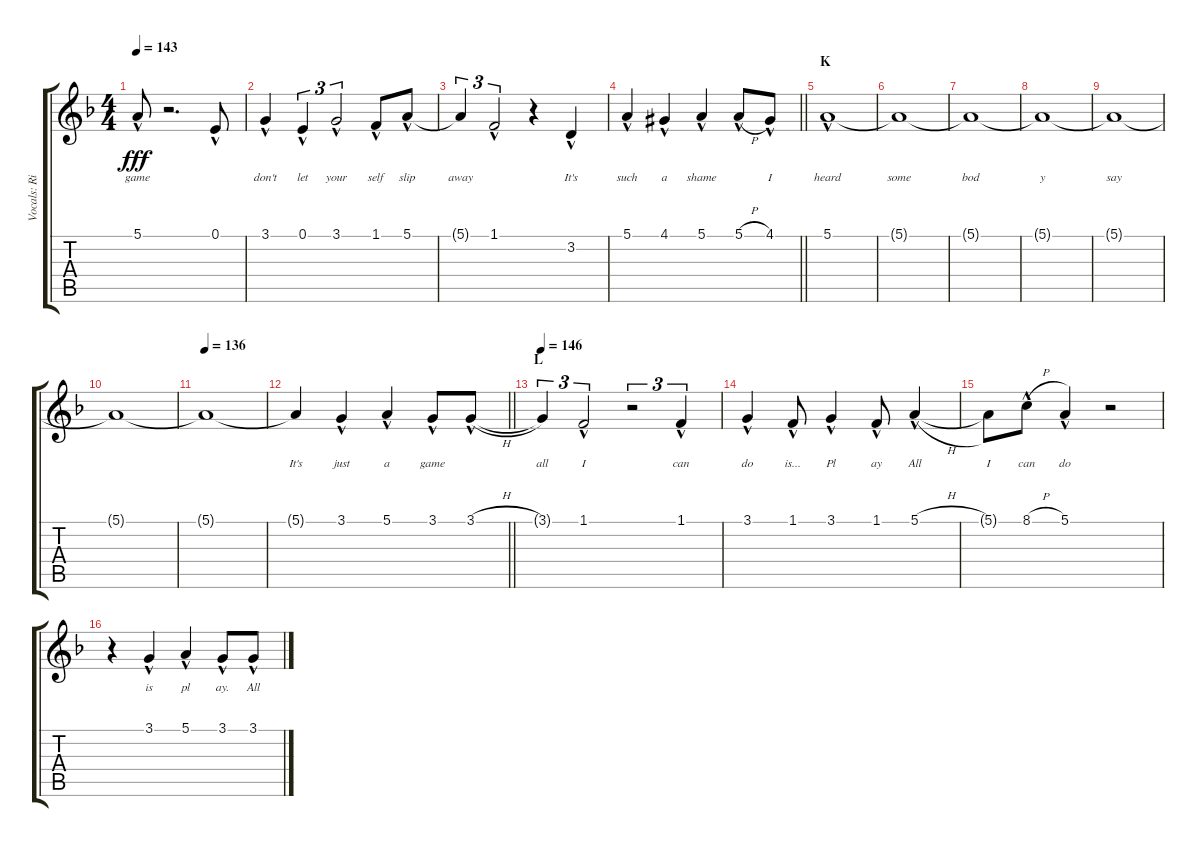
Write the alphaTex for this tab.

\track ("Vocals: Rik" "Vocals: Ri") {instrument lead2sawtooth}
\staff {score tabs}
\tuning (E4 B3 G3 D3 A2 E2) {hide}
\ts (4 4)
\tempo 143
\clef g2
\ks f
5.1{hac}.8{lyrics (0 "game") lyrics (1 "") lyrics (2 "") lyrics (3 "") lyrics (4 "") dy fff} r.2{d} 0.1{hac}.8{lyrics (0 "") lyrics (1 "") lyrics (2 "") lyrics (3 "") lyrics (4 "")} |
3.1{hac}.4{lyrics (0 "don't") lyrics (1 "") lyrics (2 "") lyrics (3 "") lyrics (4 "")} 0.1{hac}.4{tu (3 2) lyrics (0 "let") lyrics (1 "") lyrics (2 "") lyrics (3 "") lyrics (4 "") beam merge} 3.1{hac}.2{tu (3 2) lyrics (0 "your") lyrics (1 "") lyrics (2 "") lyrics (3 "") lyrics (4 "")} 1.1{hac}.8{lyrics (0 "self") lyrics (1 "") lyrics (2 "") lyrics (3 "") lyrics (4 "")} 5.1{hac}.8{lyrics (0 "slip") lyrics (1 "") lyrics (2 "") lyrics (3 "") lyrics (4 "")} |
5.1{t}.4{tu (3 2) lyrics (0 "away") lyrics (1 "") lyrics (2 "") lyrics (3 "") lyrics (4 "")} 1.1{hac}.2{tu (3 2) lyrics (0 "") lyrics (1 "") lyrics (2 "") lyrics (3 "") lyrics (4 "")} r.4 3.2{hac}.4{lyrics (0 "It's") lyrics (1 "") lyrics (2 "") lyrics (3 "") lyrics (4 "")} |
\barLineRight lightlight
5.1{hac}.4{lyrics (0 "such") lyrics (1 "") lyrics (2 "") lyrics (3 "") lyrics (4 "")} 4.1{hac acc #}.4{lyrics (0 "a") lyrics (1 "") lyrics (2 "") lyrics (3 "") lyrics (4 "")} 5.1{hac}.4{lyrics (0 "shame") lyrics (1 "") lyrics (2 "") lyrics (3 "") lyrics (4 "")} 5.1{h hac}.8{lyrics (0 "") lyrics (1 "") lyrics (2 "") lyrics (3 "") lyrics (4 "")} 4.1{hac acc #}.8{lyrics (0 "I") lyrics (1 "") lyrics (2 "") lyrics (3 "") lyrics (4 "")} |
\section ("" "K")
5.1{hac}.1{lyrics (0 "heard") lyrics (1 "") lyrics (2 "") lyrics (3 "") lyrics (4 "") volume 3} |
5.1{t}.1{lyrics (0 "some") lyrics (1 "") lyrics (2 "") lyrics (3 "") lyrics (4 "")} |
5.1{t}.1{lyrics (0 "bod") lyrics (1 "") lyrics (2 "") lyrics (3 "") lyrics (4 "")} |
5.1{t}.1{lyrics (0 "y") lyrics (1 "") lyrics (2 "") lyrics (3 "") lyrics (4 "")} |
5.1{t}.1{lyrics (0 "say") lyrics (1 "") lyrics (2 "") lyrics (3 "") lyrics (4 "") volume 16} |
5.1{t}.1{lyrics (0 "") lyrics (1 "") lyrics (2 "") lyrics (3 "") lyrics (4 "")} |
\tempo 136
5.1{t}.1{lyrics (0 "") lyrics (1 "") lyrics (2 "") lyrics (3 "") lyrics (4 "")} |
\barLineRight lightlight
5.1{t}.4{lyrics (0 "It's") lyrics (1 "") lyrics (2 "") lyrics (3 "") lyrics (4 "")} 3.1{hac}.4{lyrics (0 "just") lyrics (1 "") lyrics (2 "") lyrics (3 "") lyrics (4 "")} 5.1{hac}.4{lyrics (0 "a") lyrics (1 "") lyrics (2 "") lyrics (3 "") lyrics (4 "")} 3.1{hac}.8{lyrics (0 "game") lyrics (1 "") lyrics (2 "") lyrics (3 "") lyrics (4 "")} 3.1{h hac}.8{lyrics (0 "") lyrics (1 "") lyrics (2 "") lyrics (3 "") lyrics (4 "")} |
\section ("" "L")
\tempo 146
3.1{t}.4{tu (3 2) lyrics (0 "all") lyrics (1 "") lyrics (2 "") lyrics (3 "") lyrics (4 "")} 1.1{hac}.2{tu (3 2) lyrics (0 "I") lyrics (1 "") lyrics (2 "") lyrics (3 "") lyrics (4 "")} r.2{tu (3 2)} 1.1{hac}.4{tu (3 2) lyrics (0 "can") lyrics (1 "") lyrics (2 "") lyrics (3 "") lyrics (4 "")} |
3.1{hac}.4{lyrics (0 "do") lyrics (1 "") lyrics (2 "") lyrics (3 "") lyrics (4 "")} 1.1{hac}.8{lyrics (0 "is...") lyrics (1 "") lyrics (2 "") lyrics (3 "") lyrics (4 "")} 3.1{hac}.4{lyrics (0 "Pl") lyrics (1 "") lyrics (2 "") lyrics (3 "") lyrics (4 "")} 1.1{hac}.8{lyrics (0 "ay") lyrics (1 "") lyrics (2 "") lyrics (3 "") lyrics (4 "")} 5.1{h hac}.4{lyrics (0 "All") lyrics (1 "") lyrics (2 "") lyrics (3 "") lyrics (4 "")} |
5.1{t}.8{lyrics (0 "I") lyrics (1 "") lyrics (2 "") lyrics (3 "") lyrics (4 "")} 8.1{h hac}.8{lyrics (0 "can") lyrics (1 "") lyrics (2 "") lyrics (3 "") lyrics (4 "")} 5.1{hac}.4{lyrics (0 "do") lyrics (1 "") lyrics (2 "") lyrics (3 "") lyrics (4 "")} r.2 |
r.4 3.1{hac}.4{lyrics (0 "is") lyrics (1 "") lyrics (2 "") lyrics (3 "") lyrics (4 "")} 5.1{hac}.4{lyrics (0 "pl") lyrics (1 "") lyrics (2 "") lyrics (3 "") lyrics (4 "")} 3.1{hac}.8{lyrics (0 "ay.") lyrics (1 "") lyrics (2 "") lyrics (3 "") lyrics (4 "")} 3.1{h hac}.8{lyrics (0 "All") lyrics (1 "") lyrics (2 "") lyrics (3 "") lyrics (4 "")}
